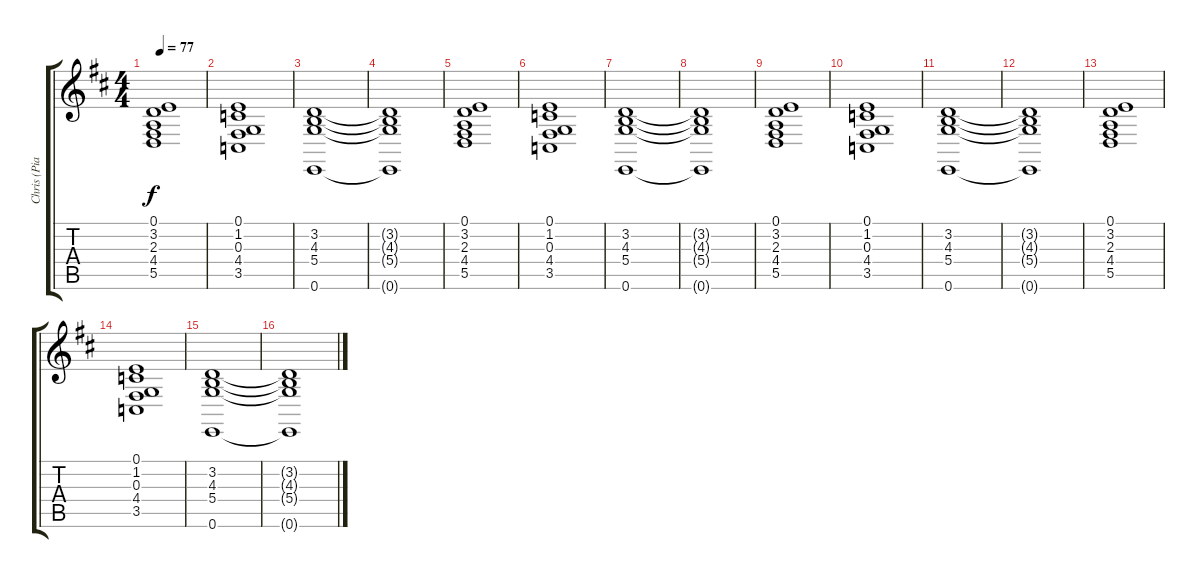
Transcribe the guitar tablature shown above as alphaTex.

\track ("Chris (Piano)" "Chris (Pia") {instrument acousticgrandpiano}
\staff {score tabs}
\tuning (E4 B3 G3 D3 A2 E2) {hide}
\ts (4 4)
\tempo 77
\clef g2
\ks d
(0.1 3.2 2.3 4.4 5.5).1{dy f} |
(0.1 1.2 0.3 4.4 3.5).1 |
(3.2 4.3 5.4 0.6).1 |
(3.2{t} 4.3{t} 5.4{t} 0.6{t}).1 |
(0.1 3.2 2.3 4.4 5.5).1 |
(0.1 1.2 0.3 4.4 3.5).1 |
(3.2 4.3 5.4 0.6).1 |
(3.2{t} 4.3{t} 5.4{t} 0.6{t}).1 |
(0.1 3.2 2.3 4.4 5.5).1 |
(0.1 1.2 0.3 4.4 3.5).1 |
(3.2 4.3 5.4 0.6).1 |
(3.2{t} 4.3{t} 5.4{t} 0.6{t}).1 |
(0.1 3.2 2.3 4.4 5.5).1 |
(0.1 1.2 0.3 4.4 3.5).1 |
(3.2 4.3 5.4 0.6).1 |
(3.2{t} 4.3{t} 5.4{t} 0.6{t}).1
